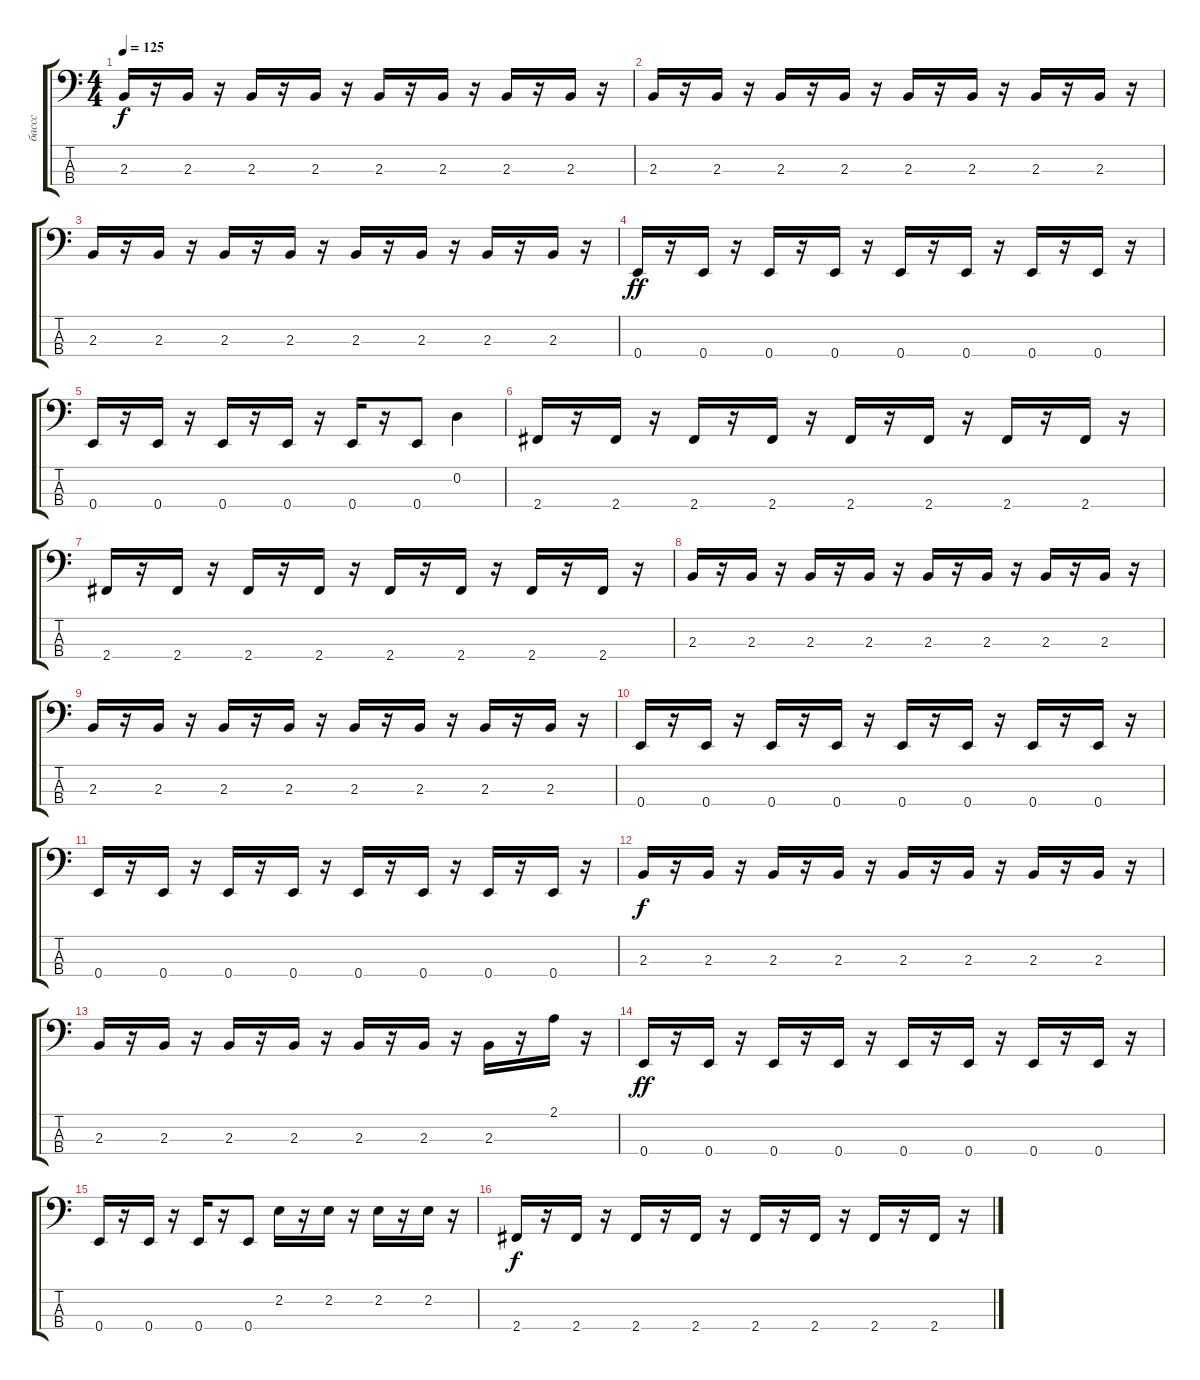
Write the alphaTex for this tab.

\track ("бассс" "бассс") {instrument electricbassfinger}
\staff {score tabs}
\tuning (G2 D2 A1 E1) {hide}
\ts (4 4)
\tempo 125
\clef f4
\ks c
2.3.16{dy f} r.16 2.3.16 r.16 2.3.16 r.16 2.3.16 r.16 2.3.16 r.16 2.3.16 r.16 2.3.16 r.16 2.3.16 r.16 |
2.3.16 r.16 2.3.16 r.16 2.3.16 r.16 2.3.16 r.16 2.3.16 r.16 2.3.16 r.16 2.3.16 r.16 2.3.16 r.16 |
2.3.16 r.16 2.3.16 r.16 2.3.16 r.16 2.3.16 r.16 2.3.16 r.16 2.3.16 r.16 2.3.16 r.16 2.3.16 r.16 |
0.4.16{dy ff} r.16 0.4.16 r.16 0.4.16 r.16 0.4.16 r.16 0.4.16 r.16 0.4.16 r.16 0.4.16 r.16 0.4.16 r.16 |
0.4.16 r.16 0.4.16 r.16 0.4.16 r.16 0.4.16 r.16 0.4.16 r.16 0.4.8 0.2.4 |
2.4.16 r.16 2.4.16 r.16 2.4.16 r.16 2.4.16 r.16 2.4.16 r.16 2.4.16 r.16 2.4.16 r.16 2.4.16 r.16 |
2.4.16 r.16 2.4.16 r.16 2.4.16 r.16 2.4.16 r.16 2.4.16 r.16 2.4.16 r.16 2.4.16 r.16 2.4.16 r.16 |
2.3.16 r.16 2.3.16 r.16 2.3.16 r.16 2.3.16 r.16 2.3.16 r.16 2.3.16 r.16 2.3.16 r.16 2.3.16 r.16 |
2.3.16 r.16 2.3.16 r.16 2.3.16 r.16 2.3.16 r.16 2.3.16 r.16 2.3.16 r.16 2.3.16 r.16 2.3.16 r.16 |
0.4.16 r.16 0.4.16 r.16 0.4.16 r.16 0.4.16 r.16 0.4.16 r.16 0.4.16 r.16 0.4.16 r.16 0.4.16 r.16 |
0.4.16 r.16 0.4.16 r.16 0.4.16 r.16 0.4.16 r.16 0.4.16 r.16 0.4.16 r.16 0.4.16 r.16 0.4.16 r.16 |
2.3.16{dy f} r.16 2.3.16 r.16 2.3.16 r.16 2.3.16 r.16 2.3.16 r.16 2.3.16 r.16 2.3.16 r.16 2.3.16 r.16 |
2.3.16 r.16 2.3.16 r.16 2.3.16 r.16 2.3.16 r.16 2.3.16 r.16 2.3.16 r.16 2.3.16 r.16 2.1.16 r.16 |
0.4.16{dy ff} r.16 0.4.16 r.16 0.4.16 r.16 0.4.16 r.16 0.4.16 r.16 0.4.16 r.16 0.4.16 r.16 0.4.16 r.16 |
0.4.16 r.16 0.4.16 r.16 0.4.16 r.16 0.4.8 2.2.16 r.16 2.2.16 r.16 2.2.16 r.16 2.2.16 r.16 |
2.4.16{dy f} r.16 2.4.16 r.16 2.4.16 r.16 2.4.16 r.16 2.4.16 r.16 2.4.16 r.16 2.4.16 r.16 2.4.16 r.16
